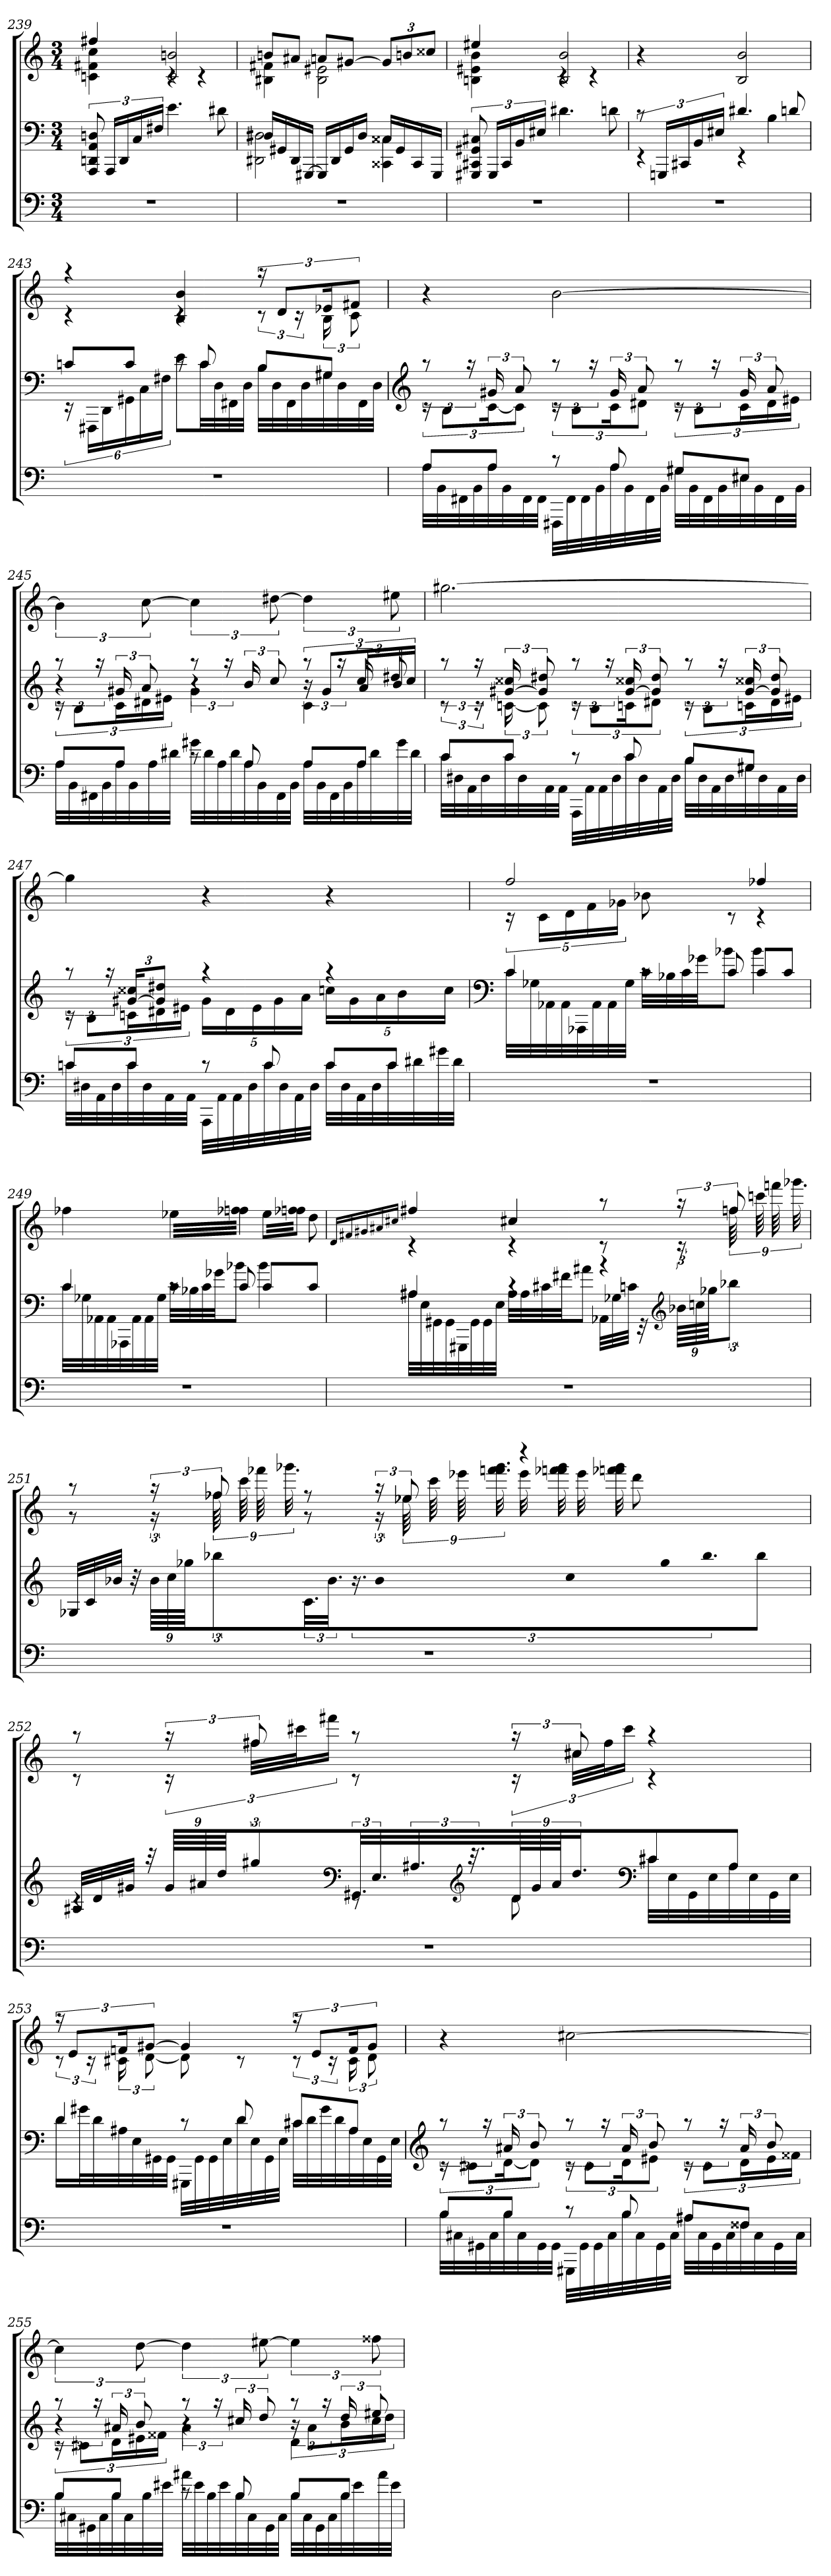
**kern	**kern	**kern
*part3	*part2	*part1
*staff3	*staff2	*staff1
*clefF4	*clefF4	*clefG2
*k[]	*k[]	*k[]
*M3/4	*M3/4	*M3/4
=239	=239	=239
*	*	*^
2.r	12AAA 12DDn 12AA 12Dn	4ff#X	4cn 4f#X 4cc
.	24AAALL	.	.
.	24DD	.	.
.	24C	.	.
.	24F#XJJ	.	.
.	4.e	2c 2bn	4rc
.	.	.	4rc
.	8d#X	.	.
=240	=240	=240	=240
*	*^	*	*
2.r	16D#XLL	2DD#X 2D#X	8bnL	4B#X 4f#X
.	16GG#X	.	.	.
.	16DD#	.	8a#XJ	.
.	[16GGG#XJJ	.	.	.
.	16GGG#LL]	.	8anL	2B# 2e#X
.	16DD#	.	.	.
.	16GG#	.	[8g#XJ	.
.	16D#JJ	.	.	.
.	16C##XLL	4CC##X 4C##X	12g#L]	.
.	16GG#	.	.	.
.	.	.	12bn	.
.	16CC##	.	.	.
.	.	.	12cc##XJ	.
.	16GGG#JJ	.	.	.
*	*v	*v	*	*
=241	=241	=241	=241
2.r	12GGG#X 12CC#X 12GG#X 12C#X	4ee#X	4Bn 4e#X 4b
.	24GGG#LL	.	.
.	24CC#	.	.
.	24BB	.	.
.	24E#XJJ	.	.
.	4.d#X	2B 2b	4rc
.	.	.	4rc
.	8dn	.	.
*	*	*v	*v
=242	=242	=242
*	*^	*
2.r	12rc	4rEE	4r
.	24GGGnLL	.	.
.	24CC#X	.	.
.	24BB	.	.
.	24E#XJJ	.	.
.	4.d#X	4rEE	2B 2b
.	.	4B	.
.	8dn	.	.
=243	=243	=243	=243
*	*	*	*^
2.r	8cnL	24rEE	4raa	4rc
.	.	24FFF#XLL	.	.
.	.	24DD	.	.
.	8cJ	24GG#X	.	.
.	.	24C	.	.
.	.	24F#XJJ	.	.
.	8rc	8eL	4B 4b	4rc
.	8c	32cLL	.	.
.	.	32D	.	.
.	.	32FF#X	.	.
.	.	32DJJJ	.	.
.	8BL	32BLLL	24raa	12rc
.	.	32D	.	.
.	.	.	12dL	.
.	.	32FF#	.	.
.	.	.	.	24rc
.	.	32D	.	.
.	8G#XJ	32G#X	24e-XK	24B
.	.	32D	.	.
.	.	.	12f#XJ	12c
.	.	32FF#	.	.
.	.	32DJJJ	.	.
*	*	*	*v	*v
=244	=244	=244	=244
*	*clefG2	*	*
*^	*	*	*
8AL	32ALLL	12raa	24rc	4r
.	32BB	.	.	.
.	.	.	12BL	.
.	32FF#X	.	.	.
.	.	24raa	.	.
.	32BB	.	.	.
8AJ	32A	24g#X	[24cK	.
.	32BB	.	.	.
.	.	12a	12cJ]	.
.	32FF#	.	.	.
.	32FF#JJJ	.	.	.
8rc	32FFF#XLLL	12raa	24rc	[2b
.	32FF#	.	.	.
.	.	.	12BL	.
.	32FF#	.	.	.
.	.	24raa	.	.
.	32BB	.	.	.
8A	32A	24g#	24cK	.
.	32BB	.	.	.
.	.	12a	12d#XJ	.
.	32FF#	.	.	.
.	32BBJJJ	.	.	.
8G#XL	32G#XLLL	12raa	24rc	.
.	32BB	.	.	.
.	.	.	12BL	.
.	32FF#	.	.	.
.	.	24raa	.	.
.	32BB	.	.	.
8E#XJ	32E#X	24g#	24cL	.
.	32BB	.	.	.
.	.	12a	24d#	.
.	32FF#	.	.	.
.	.	.	24e#XJJ	.
.	32BBJJJ	.	.	.
=245	=245	=245	=245	=245
*	*	*	*^	*
8AL	32ALLL	12raa	24rc	4r	6b]
.	32BB	.	.	.	.
.	.	.	12BL	.	.
.	32FF#X	.	.	.	.
.	.	24raa	.	.	.
.	32BB	.	.	.	.
8AJ	32A	24g#X	24cL	.	.
.	32BB	.	.	.	.
.	.	12a	24d#X	.	[12cc
.	32A	.	.	.	.
.	.	.	24e#XJJ	.	.
.	32d#XJJJ	.	.	.	.
8rc	32g#XLLL	12raa	4g#	4r	6cc]
.	32d#	.	.	.	.
.	32A	.	.	.	.
.	.	24raa	.	.	.
.	32d#	.	.	.	.
8A	32A	24b	.	.	.
.	32BB	.	.	.	.
.	.	12cc	.	.	[12dd#X
.	32FF#	.	.	.	.
.	32BBJJJ	.	.	.	.
8AL	32ALLL	12raa	4c	24r	6dd#]
.	32BB	.	.	.	.
.	.	.	.	12g#/L	.
.	32FF#	.	.	.	.
.	.	24raa	.	.	.
.	32BB	.	.	.	.
8AJ	32A	24cc	.	24a/L	.
.	32d#	.	.	.	.
.	.	12dd#X	.	24b/	12ee#X
.	32g#	.	.	.	.
.	.	.	.	24cc/JJ	.
.	32d#JJJ	.	.	.	.
*	*	*	*v	*v	*
=246	=246	=246	=246	=246
8cL	32cLLL	12raa	12rc	[2.gg#X
.	32D#X	.	.	.
.	32AA	.	.	.
.	.	24raa	24rc	.
.	32D#	.	.	.
8cJ	32c	[24g#X 24cc##X	[24cn	.
.	32D#	.	.	.
.	.	12g#] 12dd#X	12c]	.
.	32AA	.	.	.
.	32AAJJJ	.	.	.
8rc	32AAALLL	12raa	24rc	.
.	32AA	.	.	.
.	.	.	12BL	.
.	32AA	.	.	.
.	.	24raa	.	.
.	32D#	.	.	.
8c	32c	[24g# 24cc##X	24cnK	.
.	32D#	.	.	.
.	.	12g#] 12dd#	12d#XJ	.
.	32AA	.	.	.
.	32D#JJJ	.	.	.
8BL	32BLLL	12raa	24rc	.
.	32D#	.	.	.
.	.	.	12BL	.
.	32AA	.	.	.
.	.	24raa	.	.
.	32D#	.	.	.
8G#XJ	32G#X	[24g# 24cc##X	24cnL	.
.	32D#	.	.	.
.	.	12g#] 12dd#	24d#	.
.	32AA	.	.	.
.	.	.	24e#XJJ	.
.	32D#JJJ	.	.	.
=247	=247	=247	=247	=247
8cnL	32cLLL	12raa	24rc	4gg#]
.	32D#X	.	.	.
.	.	.	12BL	.
.	32AA	.	.	.
.	.	24raa	.	.
.	32D#	.	.	.
8cJ	32c	[24g#X 24cc##XKL	24cnL	.
.	32D#	.	.	.
.	.	12g#] 12dd#XJ	24d#X	.
.	32AA	.	.	.
.	.	.	24e#XJJ	.
.	32AAJJJ	.	.	.
8rc	32AAALLL	4raa	20g#LL	4r
.	32AA	.	.	.
.	.	.	20d#	.
.	32AA	.	.	.
.	32D#	.	.	.
.	.	.	20e#	.
8c	32c	.	.	.
.	.	.	20g#	.
.	32D#	.	.	.
.	32AA	.	.	.
.	.	.	20aJJ	.
.	32D#JJJ	.	.	.
8cL	32cLLL	4raa	20ccnLL	4r
.	32D#	.	.	.
.	.	.	20g#	.
.	32AA	.	.	.
.	32D#	.	.	.
.	.	.	20a	.
8cJ	32c	.	.	.
.	.	.	20b	.
.	32d#X	.	.	.
.	32g#X	.	.	.
.	.	.	20ccJJ	.
.	32d#JJJ	.	.	.
*v	*v	*	*	*
=248	=248	=248	=248
*	*clefF4	*	*
*	*	*	*^
2.r	4c	32cLLL	2ff	20rc
.	.	32G-X	.	.
.	.	.	.	20cLL
.	.	32AA-X	.	.
.	.	32AA-	.	.
.	.	.	.	20d
.	.	32AAA-X	.	.
.	.	.	.	20f
.	.	32AA-	.	.
.	.	32AA-	.	.
.	.	.	.	20g-XJJ
.	.	32G-JJJ	.	.
.	8rc	32cLLL	.	8b-X
.	.	32B-X	.	.
.	.	32c	.	.
.	.	32g-XJJ	.	.
.	8c	8b-XJ	.	8rc
.	8cL	4b-	4ff-X	4rc
.	8cJ	.	.	.
*	*	*	*v	*v
=249	=249	=249	=249
2.r	4c	32cLLL	4ff-X
.	.	32G-X	.
.	.	32AA-X	.
.	.	32AA-	.
.	.	32AAA-X	.
.	.	32AA-	.
.	.	32AA-	.
.	.	32G-JJJ	.
*	*	*	*tremolo
.	8rc	32cLLL	32ee-XLLL
.	.	32B-X	32ff-X 32ffn
.	.	32c	32ee-X
.	.	32g-XJJ	32ff-X 32ffn
.	8c	8b-XJ	32ee-X
.	.	.	32ff-X 32ffn
.	.	.	32ee-X
.	.	.	32ff-X 32ffnJJJ
.	8cL	4b-	32ee-LLL
.	.	.	32ff-X 32ffn
.	.	.	32ee-
.	.	.	32ff-X 32ffnJJJ
*	*	*	*Xtremolo
.	8cJ	.	8dd
.	.	.	.
=250	=250	=250	=250
.	.	.	16qqd/LL
.	.	.	16qqf#X/
.	.	.	16qqg#X/
.	.	.	16qqa#X/
.	.	.	16qqcc#X/JJ
*	*	*	*^
2.r	4A#X	32A#XLLL	4ff#X	4rc
.	.	32E	.	.
.	.	32GG#X	.	.
.	.	32GG#	.	.
.	.	32GGG#X	.	.
.	.	32GG#	.	.
.	.	32GG#	.	.
.	.	32EJJJ	.	.
.	4rc	32A#LLL	4cc#X	4rc
.	.	32A#	.	.
.	.	32c#X	.	.
.	.	32f#XJJ	.	.
.	.	8a#XJ	.	.
.	4rc	32AA-XLLL	8raa	8rc
.	.	32G-X	.	.
.	.	32cnJJJ	.	.
.	.	32rEE	.	.
*	*clefG2	*	*	*
.	.	72b-XLLLL	24raa	24rc
.	.	72ccn	.	.
.	.	72gg-XJJJ	.	.
.	.	12bb-XJ	12ffn	72ffLLLL
.	.	.	.	72cccn
.	.	.	.	72fffn
.	.	.	.	36.ggg-X
*	*v	*v	*	*
=251	=251	=251	=251
2.r	32G-XLLL	8r	8r
.	32c	.	.
.	32b-XJJJ	.	.
.	32r	.	.
.	72b-LLLL	24r	24r
.	72cc	.	.
.	72gg-XJJJ	.	.
.	12bb-XJ	12ff-X	72ff-XLLLL
.	.	.	72ccc
.	.	.	72fff-X
.	.	.	36.ggg-X
.	48.c	8r	8r
.	48.b-	.	.
.	24.r	.	.
.	72b-LLLL	24r	24r
.	72cc	.	.
.	72gg-	.	.
.	18.bb-	12ee-X	72ee-XLLLL
.	.	.	72ccc
.	.	.	72eee-X
.	.	.	36.fff- 36.fffn 36.ggg-
*	*	*tremolo	*
.	4bb-	4r	32eee-LLL
.	.	.	32fff-X 32fffn 32ggg-
.	.	.	32eee-
.	.	.	32fff-X 32fffn 32ggg-JJJ
*	*	*Xtremolo	*
.	.	.	8ddd
.	.	.	.
=252	=252	=252	=252
*	*^	*	*
2.r	32A#XLLL	4rc	8raa	8rc
.	32d	.	.	.
.	32g#XJJJ	.	.	.
.	32raa	.	.	.
.	72g#LLLL	.	24raa	24rc
.	72a#X	.	.	.
.	72ddJJJ	.	.	.
.	12gg#XJ	.	12ff#X	48ff#XLLL
.	.	.	.	48ccc#XJ
.	.	.	.	24fff#XJJ
*	*clefF4	*	*	*
.	48.GG#X	8rEE	8raa	8rc
.	48.E	.	.	.
.	48.A#X	.	.	.
*	*clefG2	*	*	*
.	48.raa	.	.	.
.	72dLLLL	8d	24raa	24rc
.	72g#	.	.	.
.	72a#	.	.	.
.	18.dd	.	12cc#X	48cc#XLLL
.	.	.	.	48ff#J
.	.	.	.	24ccc#JJ
*	*clefF4	*	*	*
.	8c#XL	32c#XLLL	4raa	4rc
.	.	32E	.	.
.	.	32GG#	.	.
.	.	32E	.	.
.	8A#J	32A#	.	.
.	.	32E	.	.
.	.	32GG#	.	.
.	.	32EJJJ	.	.
=253	=253	=253	=253	=253
2.r	4d	16dLL	24raa	12rc
.	.	.	12eL	.
.	.	32g#XL	.	.
.	.	.	.	24rc
.	.	32d	.	.
.	.	32A#X	24fnK	24c#X
.	.	32E	.	.
.	.	.	[12g#XJ	[12d
.	.	32GG#X	.	.
.	.	32GG#JJJ	.	.
.	8rc	32GGG#XLLL	4g#]	8d]
.	.	32GG#	.	.
.	.	32GG#	.	.
.	.	32E	.	.
.	8d	32d	.	8rc
.	.	32E	.	.
.	.	32GG#	.	.
.	.	32EJJJ	.	.
.	8c#XL	32c#XLLL	24raa	12rc
.	.	32d	.	.
.	.	.	12eL	.
.	.	32g#	.	.
.	.	.	.	24rc
.	.	32d	.	.
.	8A#J	32A#	24fK	24c#
.	.	32E	.	.
.	.	.	12g#J	12d
.	.	32GG#	.	.
.	.	32EJJJ	.	.
*	*	*	*v	*v
=254	=254	=254	=254
*	*clefG2	*	*
*^	*	*	*
8BL	32BLLL	12raa	24rc	4r
.	32C#X	.	.	.
.	.	.	12c#XL	.
.	32GG#X	.	.	.
.	.	24raa	.	.
.	32C#	.	.	.
8BJ	32B	24a#X	[24dK	.
.	32C#	.	.	.
.	.	12b	12dJ]	.
.	32GG#	.	.	.
.	32GG#JJJ	.	.	.
8rc	32GGG#XLLL	12raa	24rc	[2cc#X
.	32GG#	.	.	.
.	.	.	12c#L	.
.	32GG#	.	.	.
.	.	24raa	.	.
.	32C#	.	.	.
8B	32B	24a#	24dK	.
.	32C#	.	.	.
.	.	12b	12e#XJ	.
.	32GG#	.	.	.
.	32C#JJJ	.	.	.
8A#XL	32A#XLLL	12raa	24rc	.
.	32C#	.	.	.
.	.	.	12c#L	.
.	32GG#	.	.	.
.	.	24raa	.	.
.	32C#	.	.	.
8F##XJ	32F##X	24a#	24dL	.
.	32C#	.	.	.
.	.	12b	24e#	.
.	32GG#	.	.	.
.	.	.	24f##XJJ	.
.	32C#JJJ	.	.	.
=255	=255	=255	=255	=255
*	*	*	*^	*
8BL	32BLLL	12raa	24rc	4r	6cc#]
.	32C#X	.	.	.	.
.	.	.	12c#XL	.	.
.	32GG#X	.	.	.	.
.	.	24raa	.	.	.
.	32C#	.	.	.	.
8BJ	32B	24a#X	24dL	.	.
.	32C#	.	.	.	.
.	.	12b	24e#X	.	[12dd
.	32B	.	.	.	.
.	.	.	24f##XJJ	.	.
.	32e#XJJJ	.	.	.	.
8rc	32a#XLLL	12raa	4a#	4r	6dd]
.	32e#	.	.	.	.
.	32B	.	.	.	.
.	.	24raa	.	.	.
.	32e#	.	.	.	.
8B	32B	24cc#X	.	.	.
.	32C#	.	.	.	.
.	.	12dd	.	.	[12ee#X
.	32GG#	.	.	.	.
.	32C#JJJ	.	.	.	.
8BL	32BLLL	12raa	4d	24r	6ee#]
.	32C#	.	.	.	.
.	.	.	.	12a#\L	.
.	32GG#	.	.	.	.
.	.	24raa	.	.	.
.	32C#	.	.	.	.
8BJ	32B	24dd	.	24b\L	.
.	32e#	.	.	.	.
.	.	12ee#X	.	24cc#\	12ff##X
.	32a#	.	.	.	.
.	.	.	.	24dd\JJ	.
.	32e#JJJ	.	.	.	.
*v	*v	*	*	*	*
*	*v	*v	*v	*
=	=	=
*-	*-	*-
